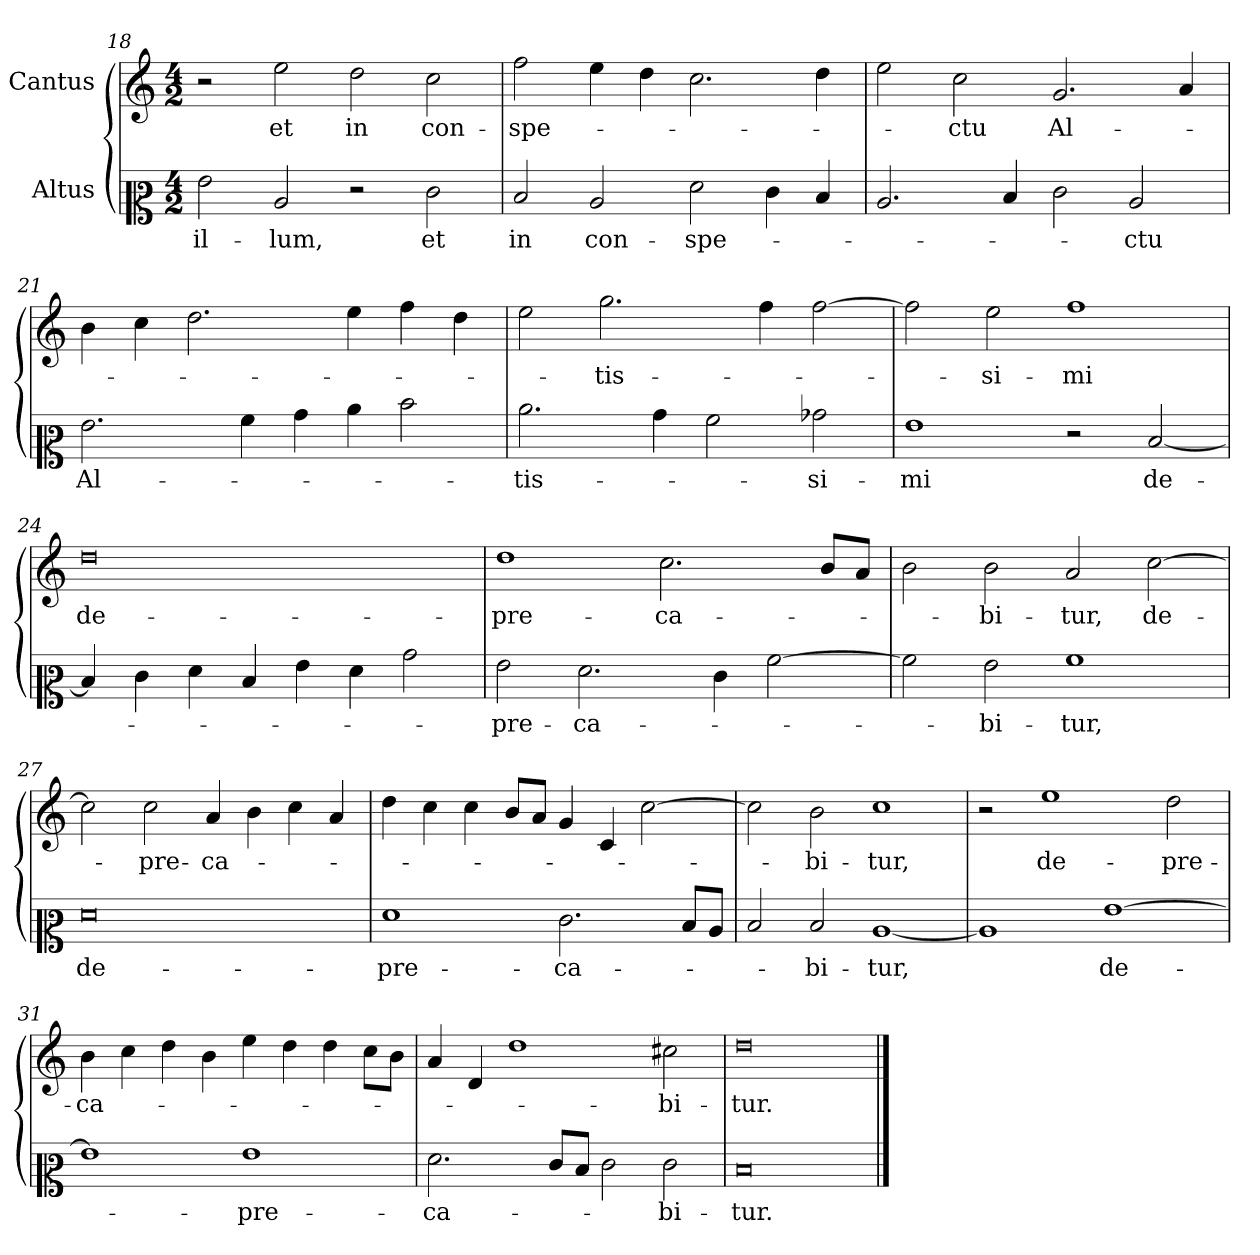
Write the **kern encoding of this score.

**kern	**text	**kern	**text
*part2	*part2	*part1	*part1
*staff2	*staff2	*staff1	*staff1
*I"Altus	*	*I"Cantus	*
*clefC2	*	*clefG2	*
*k[]	*	*k[]	*
*C:	*	*C:	*
*M4/2	*	*M4/2	*
=18	=18	=18	=18
2g	il-	2r	.
2c	-lum,	2ee	et
2r	.	2dd	in
2e	et	2cc	con-
=19	=19	=19	=19
2d	in	2ff	-spe-
2c	con-	4ee	.
.	.	4dd	.
2f	-spe-	2.cc	.
4e	.	.	.
4d	.	4dd	.
=20	=20	=20	=20
2.c	.	2ee	.
.	.	2cc	-ctu
4d	.	.	.
2e	.	2.g	Al-
2c	-ctu	.	.
.	.	4a	.
=21	=21	=21	=21
2.g	Al-	4b	.
.	.	4cc	.
.	.	2.dd	.
4a	.	.	.
4b	.	.	.
4cc	.	4ee	.
2dd	.	4ff	.
.	.	4dd	.
=22	=22	=22	=22
2.cc	-tis-	2ee	.
.	.	2.gg	-tis-
4b	.	.	.
2a	.	.	.
.	.	4ff	.
2b-X	-si-	[2ff	.
=23	=23	=23	=23
1g	-mi	2ff]	.
.	.	2ee	-si-
2r	.	1ff	-mi
[2d	de-	.	.
=24	=24	=24	=24
4d]	.	0dd	de-
4e	.	.	.
4f	.	.	.
4d	.	.	.
4g	.	.	.
4f	.	.	.
2b	.	.	.
=25	=25	=25	=25
2g	-pre-	1dd	-pre-
2.f	-ca-	.	.
.	.	2.cc	-ca-
4e	.	.	.
[2a	.	.	.
.	.	8bL	.
.	.	8aJ	.
=26	=26	=26	=26
2a]	.	2b	.
2g	-bi-	2b	-bi-
1a	tur,	2a	-tur,
.	.	[2cc	de-
=27	=27	=27	=27
0f	de-	2cc]	.
.	.	2cc	-pre-
.	.	4a	-ca-
.	.	4b	.
.	.	4cc	.
.	.	4a	.
=28	=28	=28	=28
1f	-pre-	4dd	.
.	.	4cc	.
.	.	4cc	.
.	.	8bL	.
.	.	8aJ	.
2.e	-ca-	4g	.
.	.	4c	.
.	.	[2cc	.
8dL	.	.	.
8cJ	.	.	.
=29	=29	=29	=29
2d	.	2cc]	.
2d	-bi-	2b	-bi-
[1c	-tur,	1cc	-tur,
=30	=30	=30	=30
1c]	.	2r	.
.	.	1ee	de-
[1g	de-	.	.
.	.	2dd	-pre-
=31	=31	=31	=31
1g]	.	4b	-ca-
.	.	4cc	.
.	.	4dd	.
.	.	4b	.
1g	-pre-	4ee	.
.	.	4dd	.
.	.	4dd	.
.	.	8ccL	.
.	.	8bJ	.
=32	=32	=32	=32
2.f	-ca-	4a	.
.	.	4d	.
.	.	1dd	.
8eL	.	.	.
8dJ	.	.	.
2e	.	.	.
2e	-bi-	2cc#X	-bi-
=33	=33	=33	=33
0d	-tur.	0dd	-tur.
==	==	==	==
*-	*-	*-	*-
